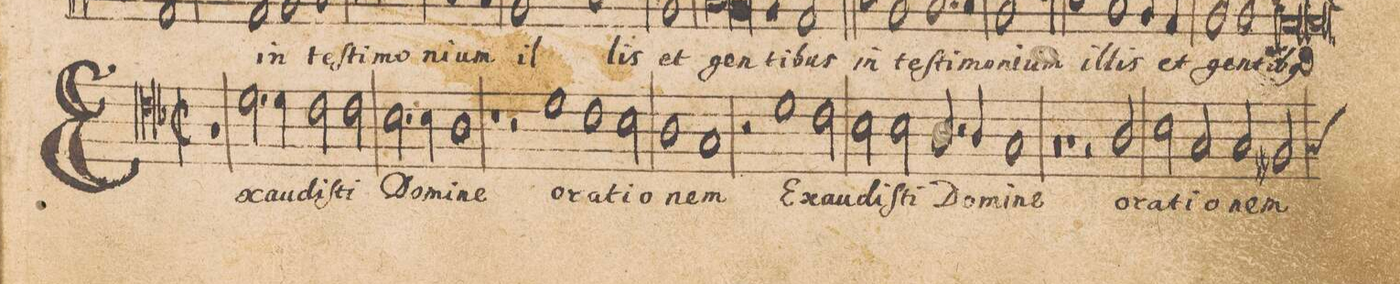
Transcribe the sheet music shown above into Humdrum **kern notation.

**kern	**text
*I"[TENOR.]	*
*clefC4	*
*k[b-]	*
*met(C|)	*
*M2/1	*
1rB	.
*2\right	*
2.d\	Ex-
4d\	-au-
=2-	=2-
2c\	-diſ-
2c\	-ti
2.B-\	Do-
4B-\	-mi-
=3-	=3-
1A	-ne
1r	.
=4-	=4-
2r	.
1d	o-
1c\	-ra-
=5-	=5-
2B-\	-ti-
1A	-o-
=6-	=6-
1G	-nem
2r	.
1d\	Ex-
=7-	=7-
2c\	-au-
2B-\	-diſ-
2B-\	-ti
=8-	=8-
2.A/	Do-
4A/	-mi-
1G	-ne
=9-	=9-
0r	.
=10-	=10-
1r	.
2r	.
2A/	o-
=11-	=11-
2B-\	-ra-
2G/	-ti-
2G/	-o-
*custos:G	*
2F#X/	-nem
=12-	=12-
*-	*-
